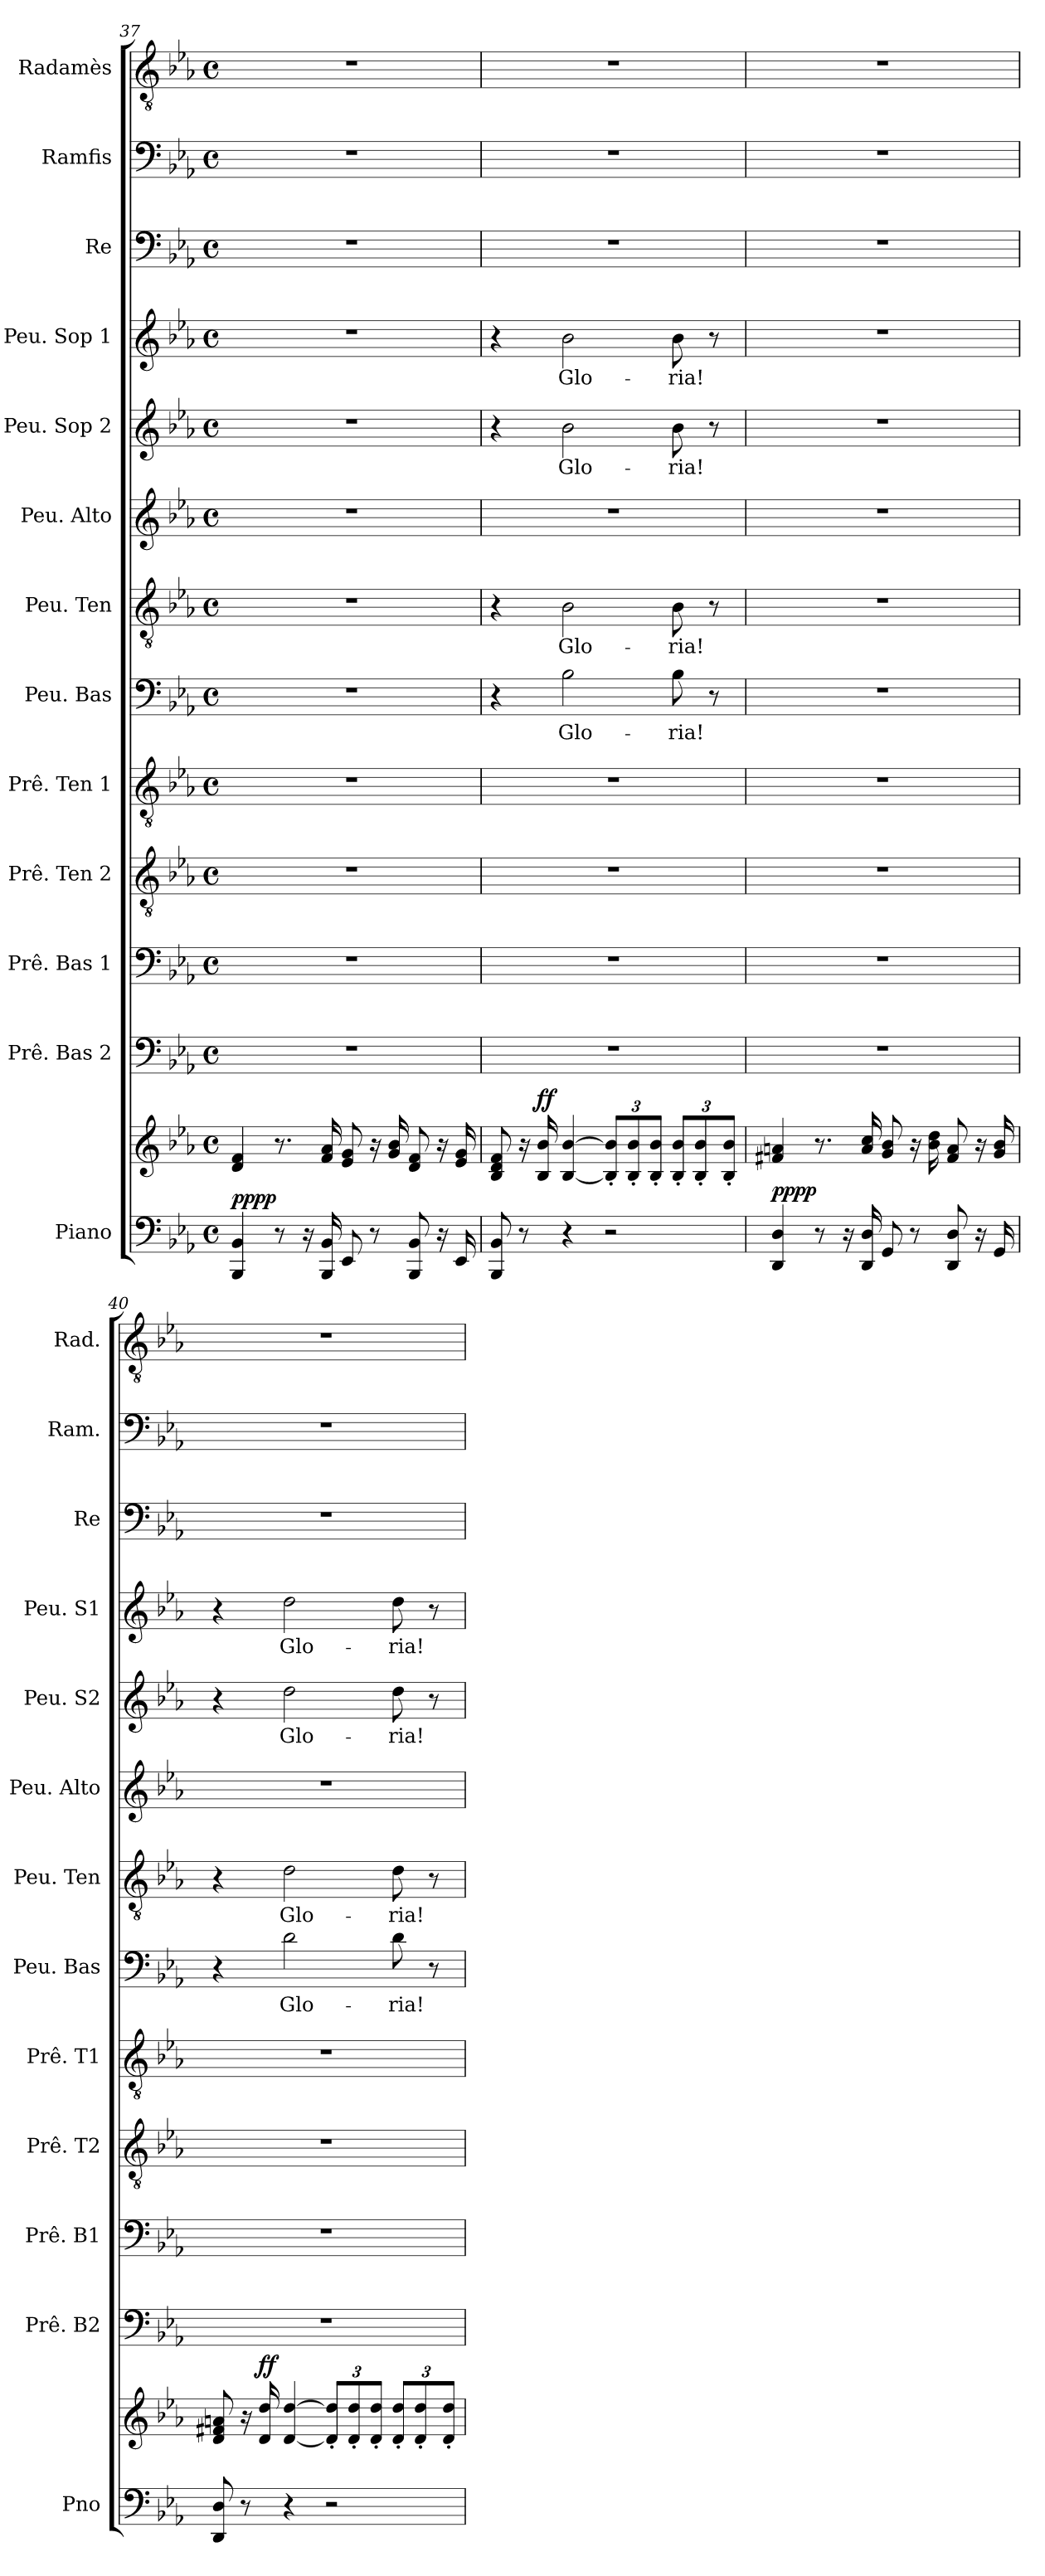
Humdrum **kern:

**kern	**kern	**dynam	**kern	**kern	**kern	**kern	**kern	**text	**kern	**text	**kern	**kern	**text	**kern	**text	**kern	**kern	**kern
*part13	*part13	*part13	*part12	*part11	*part10	*part9	*part8	*part8	*part7	*part7	*part6	*part5	*part5	*part4	*part4	*part3	*part2	*part1
*staff14	*staff13	*staff13/14	*staff12	*staff11	*staff10	*staff9	*staff8	*staff8	*staff7	*staff7	*staff6	*staff5	*staff5	*staff4	*staff4	*staff3	*staff2	*staff1
*I"Piano	*	*	*I"Prê. Bas 2	*I"Prê. Bas 1	*I"Prê. Ten 2	*I"Prê. Ten 1	*I"Peu. Bas	*	*I"Peu. Ten	*	*I"Peu. Alto	*I"Peu. Sop 2	*	*I"Peu. Sop 1	*	*I"Re	*I"Ramfis	*I"Radamès
*I'Pno	*	*	*I'Prê. B2	*I'Prê. B1	*I'Prê. T2	*I'Prê. T1	*I'Peu. Bas	*	*I'Peu. Ten	*	*I'Peu. Alto	*I'Peu. S2	*	*I'Peu. S1	*	*I'Re	*I'Ram.	*I'Rad.
!!LO:PB:g=z
*clefF4	*clefG2	*	*clefF4	*clefF4	*clefGv2	*clefGv2	*clefF4	*	*clefGv2	*	*clefG2	*clefG2	*	*clefG2	*	*clefF4	*clefF4	*clefGv2
*k[b-e-a-]	*k[b-e-a-]	*	*k[b-e-a-]	*k[b-e-a-]	*k[b-e-a-]	*k[b-e-a-]	*k[b-e-a-]	*	*k[b-e-a-]	*	*k[b-e-a-]	*k[b-e-a-]	*	*k[b-e-a-]	*	*k[b-e-a-]	*k[b-e-a-]	*k[b-e-a-]
*M4/4	*M4/4	*	*M4/4	*M4/4	*M4/4	*M4/4	*M4/4	*	*M4/4	*	*M4/4	*M4/4	*	*M4/4	*	*M4/4	*M4/4	*M4/4
*met(c)	*met(c)	*	*met(c)	*met(c)	*met(c)	*met(c)	*met(c)	*	*met(c)	*	*met(c)	*met(c)	*	*met(c)	*	*met(c)	*met(c)	*met(c)
=37	=37	=37	=37	=37	=37	=37	=37	=37	=37	=37	=37	=37	=37	=37	=37	=37	=37	=37
!	!	!LO:DY:a=2	!	!	!	!	!	!	!	!	!	!	!	!	!	!	!	!
!	!	!LO:DY:n=1:a=2	!	!	!	!	!	!	!	!	!	!	!	!	!	!	!	!
!	!	!LO:DY:n=2:a	!	!	!	!	!	!	!	!	!	!	!	!	!	!	!	!
!	!	!LO:DY:n=3:a	!	!	!	!	!	!	!	!	!	!	!	!	!	!	!	!
4BBB-/ 4BB-/	4d/ 4f/	p p p p	1r	1r	1r	1r	1r	.	1r	.	1r	1r	.	1r	.	1r	1r	1r
8r	8.r	.	.	.	.	.	.	.	.	.	.	.	.	.	.	.	.	.
16r	.	.	.	.	.	.	.	.	.	.	.	.	.	.	.	.	.	.
16BBB-/ 16BB-/	16f/ 16a-/	.	.	.	.	.	.	.	.	.	.	.	.	.	.	.	.	.
8EE-/	8e-/ 8g/	.	.	.	.	.	.	.	.	.	.	.	.	.	.	.	.	.
8r	16r	.	.	.	.	.	.	.	.	.	.	.	.	.	.	.	.	.
.	16g/ 16b-/	.	.	.	.	.	.	.	.	.	.	.	.	.	.	.	.	.
8BBB-/ 8BB-/	8d/ 8f/	.	.	.	.	.	.	.	.	.	.	.	.	.	.	.	.	.
16r	16r	.	.	.	.	.	.	.	.	.	.	.	.	.	.	.	.	.
16EE-/	16e-/ 16g/	.	.	.	.	.	.	.	.	.	.	.	.	.	.	.	.	.
=38	=38	=38	=38	=38	=38	=38	=38	=38	=38	=38	=38	=38	=38	=38	=38	=38	=38	=38
8BBB-/ 8BB-/	8B-/ 8d/ 8f/	.	1r	1r	1r	1r	4r	.	4r	.	1r	4r	.	4r	.	1r	1r	1r
8r	16r	.	.	.	.	.	.	.	.	.	.	.	.	.	.	.	.	.
!	!	!LO:DY:a	!	!	!	!	!	!	!	!	!	!	!	!	!	!	!	!
.	16B-/ 16b-/	ff	.	.	.	.	.	.	.	.	.	.	.	.	.	.	.	.
!	!	!	!	!	!	!	!	!LO:LY:b:color=#0055FF	!	!LO:LY:b:color=#0055FF	!	!	!LO:LY:b:color=#AA0000	!	!LO:LY:b:color=#0055FF	!	!	!
4r	[4B-/ [4b-/	.	.	.	.	.	2B-\	Glo-	2B-\	Glo-	.	2b-\	Glo-	2b-\	Glo-	.	.	.
*	*Xbrackettup	*	*	*	*	*	*	*	*	*	*	*	*	*	*	*	*	*
2r	12B-/]' 12b-/]'L	.	.	.	.	.	.	.	.	.	.	.	.	.	.	.	.	.
.	12B-/' 12b-/'	.	.	.	.	.	.	.	.	.	.	.	.	.	.	.	.	.
.	12B-/' 12b-/'J	.	.	.	.	.	.	.	.	.	.	.	.	.	.	.	.	.
!	!	!	!	!	!	!	!	!LO:LY:b:color=#0055FF	!	!LO:LY:b:color=#0055FF	!	!	!LO:LY:b:color=#AA0000	!	!LO:LY:b:color=#0055FF	!	!	!
.	12B-/' 12b-/'L	.	.	.	.	.	8B-\	-ria!	8B-\	-ria!	.	8b-\	-ria!	8b-\	-ria!	.	.	.
.	12B-/' 12b-/'	.	.	.	.	.	.	.	.	.	.	.	.	.	.	.	.	.
.	.	.	.	.	.	.	8r	.	8r	.	.	8r	.	8r	.	.	.	.
.	12B-/' 12b-/'J	.	.	.	.	.	.	.	.	.	.	.	.	.	.	.	.	.
=39	=39	=39	=39	=39	=39	=39	=39	=39	=39	=39	=39	=39	=39	=39	=39	=39	=39	=39
!	!	!LO:DY:a=2	!	!	!	!	!	!	!	!	!	!	!	!	!	!	!	!
!	!	!LO:DY:n=1:a=2	!	!	!	!	!	!	!	!	!	!	!	!	!	!	!	!
!	!	!LO:DY:n=2:a	!	!	!	!	!	!	!	!	!	!	!	!	!	!	!	!
!	!	!LO:DY:n=3:a	!	!	!	!	!	!	!	!	!	!	!	!	!	!	!	!
4DD/ 4D/	4f#X/ 4an/	p p p p	1r	1r	1r	1r	1r	.	1r	.	1r	1r	.	1r	.	1r	1r	1r
8r	8.r	.	.	.	.	.	.	.	.	.	.	.	.	.	.	.	.	.
16r	.	.	.	.	.	.	.	.	.	.	.	.	.	.	.	.	.	.
16DD/ 16D/	16a/ 16cc/	.	.	.	.	.	.	.	.	.	.	.	.	.	.	.	.	.
8GG/	8g/ 8b-/	.	.	.	.	.	.	.	.	.	.	.	.	.	.	.	.	.
8r	16r	.	.	.	.	.	.	.	.	.	.	.	.	.	.	.	.	.
.	16b-\ 16dd\	.	.	.	.	.	.	.	.	.	.	.	.	.	.	.	.	.
8DD/ 8D/	8f#/ 8a/	.	.	.	.	.	.	.	.	.	.	.	.	.	.	.	.	.
16r	16r	.	.	.	.	.	.	.	.	.	.	.	.	.	.	.	.	.
16GG/	16g/ 16b-/	.	.	.	.	.	.	.	.	.	.	.	.	.	.	.	.	.
!!LO:LB:g=z
=40	=40	=40	=40	=40	=40	=40	=40	=40	=40	=40	=40	=40	=40	=40	=40	=40	=40	=40
8DD/ 8D/	8d/ 8f#X/ 8an/	.	1r	1r	1r	1r	4r	.	4r	.	1r	4r	.	4r	.	1r	1r	1r
8r	16r	.	.	.	.	.	.	.	.	.	.	.	.	.	.	.	.	.
!	!	!LO:DY:a	!	!	!	!	!	!	!	!	!	!	!	!	!	!	!	!
.	16d/ 16dd/	ff	.	.	.	.	.	.	.	.	.	.	.	.	.	.	.	.
!	!	!	!	!	!	!	!	!LO:LY:b:color=#0055FF	!	!LO:LY:b:color=#0055FF	!	!	!LO:LY:b:color=#AA0000	!	!LO:LY:b:color=#0055FF	!	!	!
4r	[4d/ [4dd/	.	.	.	.	.	2d\	Glo-	2d\	Glo-	.	2dd\	Glo-	2dd\	Glo-	.	.	.
2r	12d/]' 12dd/]'L	.	.	.	.	.	.	.	.	.	.	.	.	.	.	.	.	.
.	12d/' 12dd/'	.	.	.	.	.	.	.	.	.	.	.	.	.	.	.	.	.
.	12d/' 12dd/'J	.	.	.	.	.	.	.	.	.	.	.	.	.	.	.	.	.
!	!	!	!	!	!	!	!	!LO:LY:b:color=#0055FF	!	!LO:LY:b:color=#0055FF	!	!	!LO:LY:b:color=#AA0000	!	!LO:LY:b:color=#0055FF	!	!	!
.	12d/' 12dd/'L	.	.	.	.	.	8d\	-ria!	8d\	-ria!	.	8dd\	-ria!	8dd\	-ria!	.	.	.
.	12d/' 12dd/'	.	.	.	.	.	.	.	.	.	.	.	.	.	.	.	.	.
.	.	.	.	.	.	.	8r	.	8r	.	.	8r	.	8r	.	.	.	.
.	12d/' 12dd/'J	.	.	.	.	.	.	.	.	.	.	.	.	.	.	.	.	.
=	=	=	=	=	=	=	=	=	=	=	=	=	=	=	=	=	=	=
*-	*-	*-	*-	*-	*-	*-	*-	*-	*-	*-	*-	*-	*-	*-	*-	*-	*-	*-
